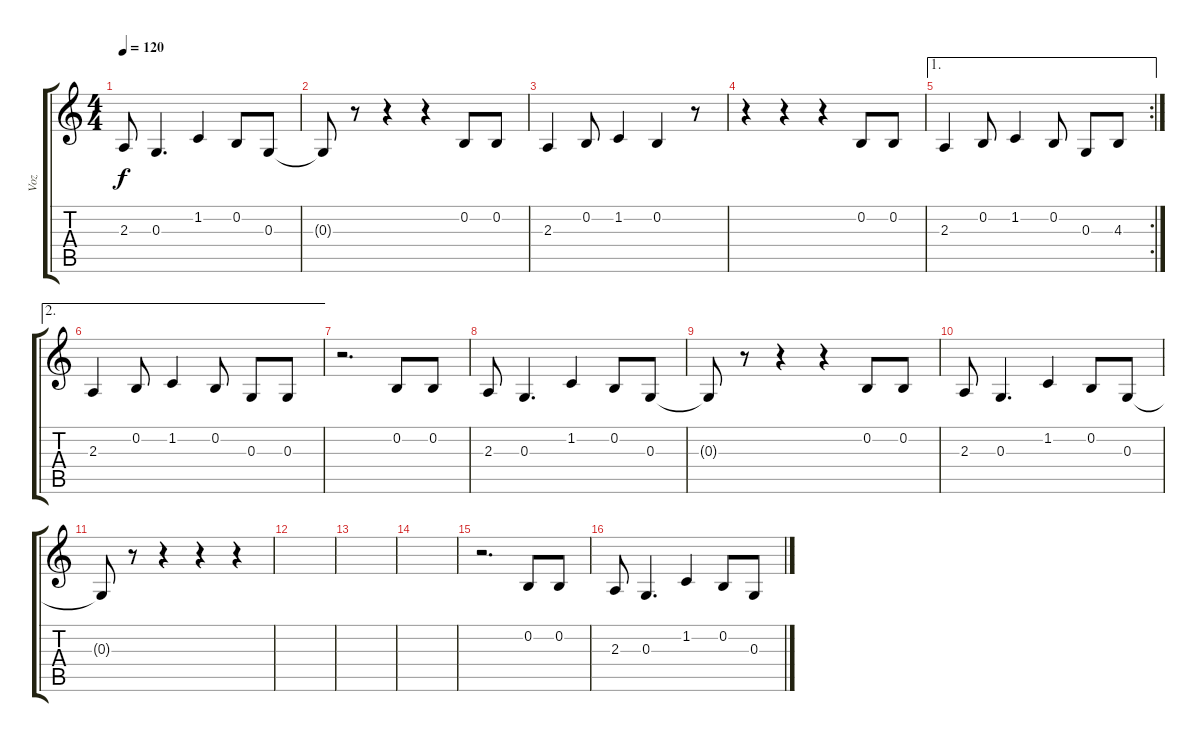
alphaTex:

\track ("Voz" "Voz") {instrument lead6voice}
\staff {score tabs}
\tuning (E4 B3 G3 D3 A2 E2) {hide}
\ts (4 4)
\tempo 120
\clef g2
\ks c
2.3.8{dy f} 0.3.4{d} 1.2.4 0.2.8 0.3.8 |
0.3{t}.8 r.8 r.4 r.4 0.2.8 0.2.8 |
2.3.4 0.2.8 1.2.4 0.2.4 r.8 |
r.4 r.4 r.4 0.2.8 0.2.8 |
\ae 1
\rc 2
2.3.4 0.2.8 1.2.4 0.2.8 0.3.8 4.3.8 |
\ae 2
2.3.4 0.2.8 1.2.4 0.2.8 0.3.8 0.3.8 |
r.2{d volume 8} 0.2.8 0.2.8 |
2.3.8 0.3.4{d} 1.2.4 0.2.8 0.3.8 |
0.3{t}.8 r.8 r.4 r.4 0.2.8 0.2.8 |
2.3.8 0.3.4{d} 1.2.4 0.2.8 0.3.8 |
0.3{t}.8{volume 6} r.8 r.4 r.4 r.4 |
|
|
|
r.2{d} 0.2.8 0.2.8 |
2.3.8 0.3.4{d} 1.2.4 0.2.8 0.3.8
